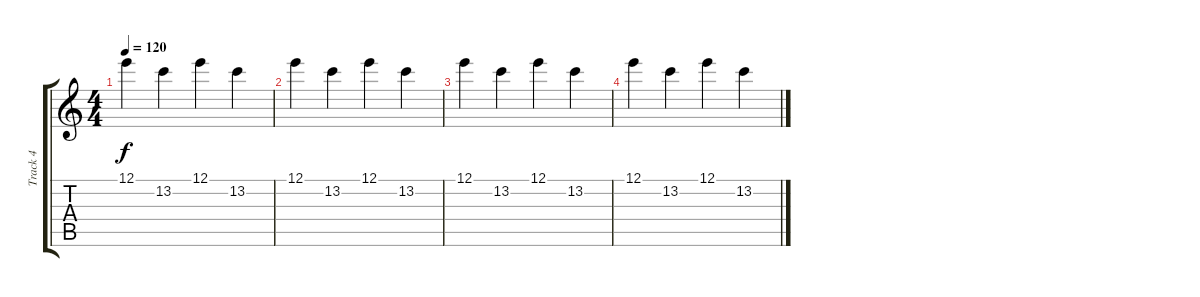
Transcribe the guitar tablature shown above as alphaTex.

\track ("Track 4" "Track 4") {instrument acousticguitarsteel}
\staff {score tabs}
\tuning (E4 B3 G3 D3 A2 E2) {hide}
\ts (4 4)
\tempo 120
\clef g2
\ks c
12.1.4{dy f} 13.2.4 12.1.4 13.2.4 |
12.1.4 13.2.4 12.1.4 13.2.4 |
12.1.4 13.2.4 12.1.4 13.2.4 |
12.1.4 13.2.4 12.1.4 13.2.4
